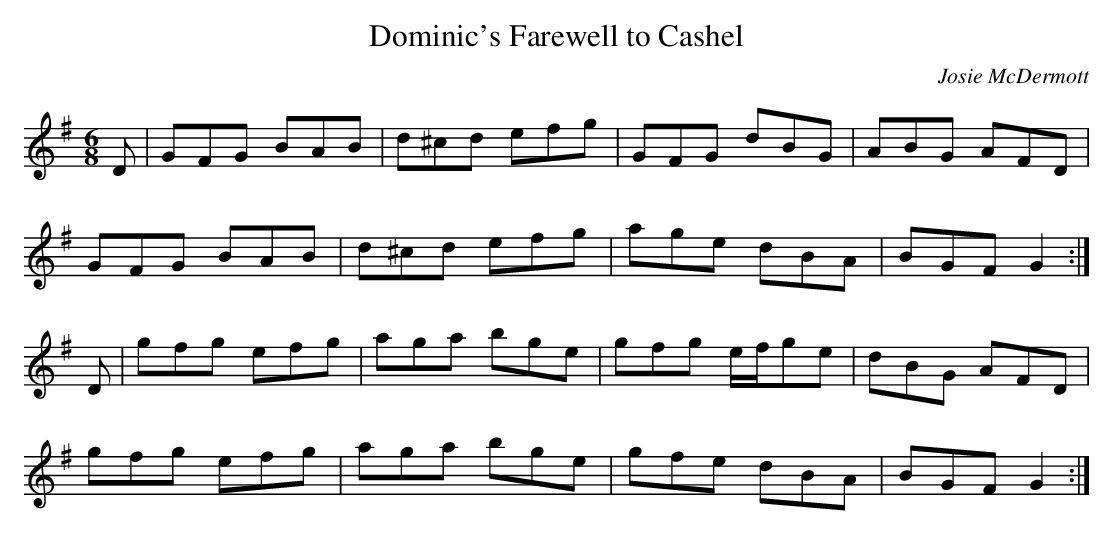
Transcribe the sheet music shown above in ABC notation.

X:1
T:Dominic's Farewell to Cashel
C:Josie McDermott
M:6/8
K:G
D|GFG BAB|d^cd efg|GFG dBG|ABG AFD|
GFG BAB|d^cd efg|age dBA|BGF G2:|
D|gfg efg|aga bge|gfg e/2f/2ge|dBG AFD|
gfg efg|aga bge|gfe dBA|BGF G2:|
